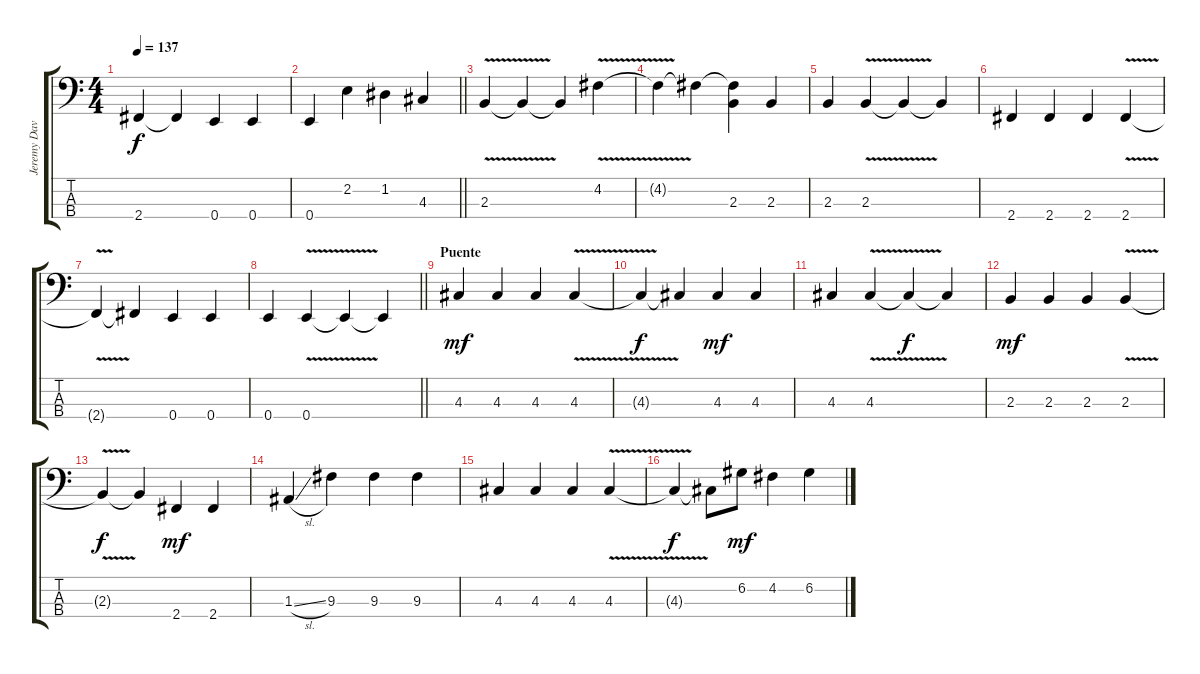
\track ("Jeremy Davis" "Jeremy Dav") {instrument electricbassfinger}
\staff {score tabs}
\tuning (G2 D2 A1 E1) {hide}
\ts (4 4)
\tempo 137
\clef f4
\ks c
2.4{t}.4{dy f} 2.4{t}.4 0.4.4 0.4.4 |
\barLineRight lightlight
0.4.4 2.2.4 1.2.4 4.3.4 |
2.3{v}.4 2.3{t}.4 2.3{t}.4 4.2{v}.4 |
4.2{t}.4 4.2{t}.4 (4.2{t} 2.3).4 2.3.4 |
2.3.4 2.3{v}.4 2.3{t}.4 2.3{t}.4 |
2.4.4 2.4.4 2.4.4 2.4{v}.4 |
2.4{t}.4 2.4{t}.4 0.4.4 0.4.4 |
\barLineRight lightlight
0.4.4 0.4{v}.4 0.4{t}.4 0.4{t}.4 |
\section ("" "Puente")
4.3.4{dy mf} 4.3.4 4.3.4 4.3{v}.4 |
4.3{t}.4{dy f} 4.3{t}.4 4.3.4{dy mf} 4.3.4 |
4.3.4 4.3{v}.4 4.3{t}.4{dy f} 4.3{t}.4 |
2.3.4{dy mf} 2.3.4 2.3.4 2.3{v}.4 |
2.3{t}.4{dy f} 2.3{t}.4 2.4.4{dy mf} 2.4.4 |
1.3{sl}.4 9.3.4 9.3.4 9.3.4 |
4.3.4 4.3.4 4.3.4 4.3{v}.4 |
4.3{t}.4{dy f} 4.3{t}.8 6.2.8{dy mf} 4.2.4 6.2.4
